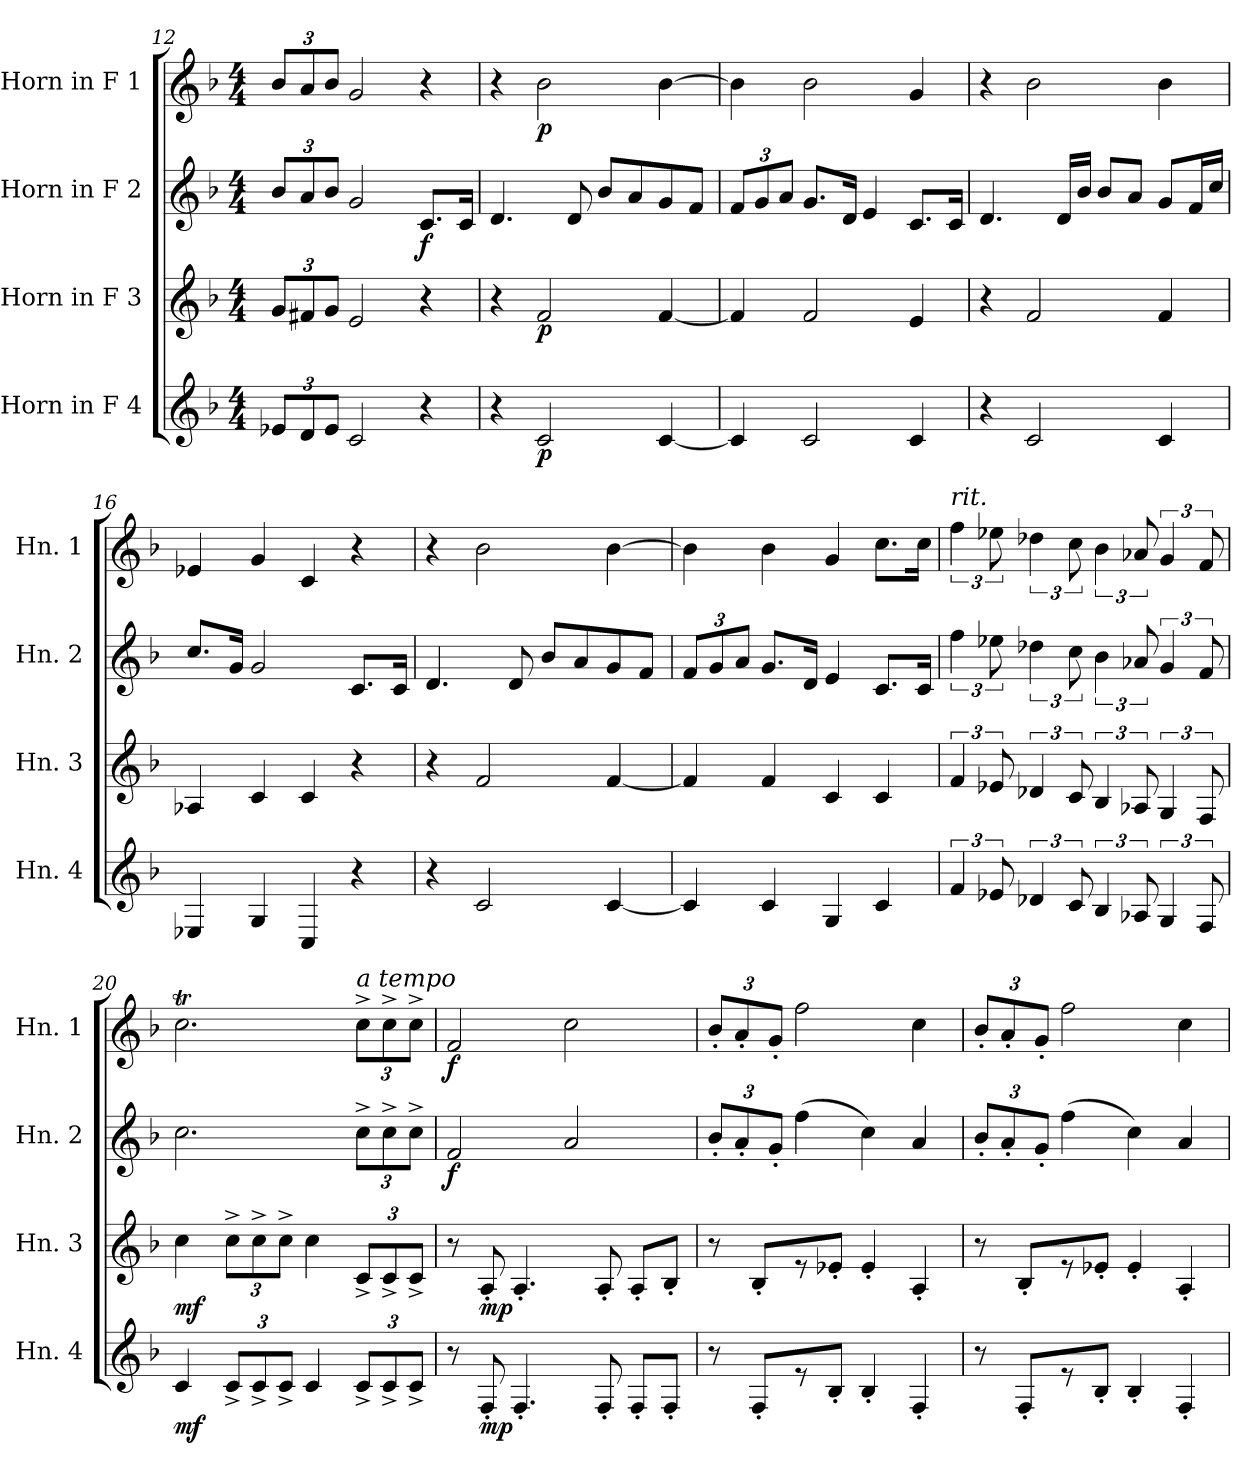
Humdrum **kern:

**kern	**dynam	**kern	**dynam	**kern	**dynam	**kern	**dynam
*part4	*part4	*part3	*part3	*part2	*part2	*part1	*part1
*staff4	*staff4	*staff3	*staff3	*staff2	*staff2	*staff1	*staff1
*I"Horn in F 4	*	*I"Horn in F 3	*	*I"Horn in F 2	*	*I"Horn in F 1	*
*I'Hn. 4	*	*I'Hn. 3	*	*I'Hn. 2	*	*I'Hn. 1	*
*clefG2	*	*clefG2	*	*clefG2	*	*clefG2	*
*ITrd4c7	*	*ITrd4c7	*	*ITrd4c7	*	*ITrd4c7	*
*k[b-e-]	*	*k[b-e-]	*	*k[b-e-]	*	*k[b-e-]	*
*M4/4	*	*M4/4	*	*M4/4	*	*M4/4	*
*Xbrackettup	*	*Xbrackettup	*	*Xbrackettup	*	*Xbrackettup	*
=12	=12	=12	=12	=12	=12	=12	=12
12A-X/L	.	12c/L	.	12e-/L	.	12e-/L	.
12G/	.	12Bn/	.	12d/	.	12d/	.
12A-/J	.	12c/J	.	12e-/J	.	12e-/J	.
2F/	.	2A/	.	2c/	.	2c/	.
!	!	!	!	!	!LO:DY:b	!	!
4r	.	4r	.	8.F/L	f	4r	.
.	.	.	.	16F/Jk	.	.	.
=13	=13	=13	=13	=13	=13	=13	=13
4r	.	4r	.	4.G/	.	4r	.
!	!LO:DY:b	!	!LO:DY:b	!	!	!	!LO:DY:b
2F/	p	2B-/	p	.	.	2e-\	p
.	.	.	.	8G/	.	.	.
.	.	.	.	8e-/L	.	.	.
.	.	.	.	8d/	.	.	.
[4F/	.	[4B-/	.	8c/	.	[4e-\	.
.	.	.	.	8B-/J	.	.	.
!!LO:LB:g=z
=14	=14	=14	=14	=14	=14	=14	=14
4F/]	.	4B-/]	.	12B-/L	.	4e-\]	.
.	.	.	.	12c/	.	.	.
.	.	.	.	12d/J	.	.	.
2F/	.	2B-/	.	8.c/L	.	2e-\	.
.	.	.	.	16G/Jk	.	.	.
.	.	.	.	4A/	.	.	.
4F/	.	4A/	.	8.F/L	.	4c/	.
.	.	.	.	16F/Jk	.	.	.
=15	=15	=15	=15	=15	=15	=15	=15
4r	.	4r	.	4.G/	.	4r	.
2F/	.	2B-/	.	.	.	2e-\	.
.	.	.	.	16G/LL	.	.	.
.	.	.	.	16e-/JJ	.	.	.
.	.	.	.	8e-/L	.	.	.
.	.	.	.	8d/J	.	.	.
4F/	.	4B-/	.	8c/L	.	4e-\	.
.	.	.	.	16B-/L	.	.	.
.	.	.	.	16f/JJ	.	.	.
=16	=16	=16	=16	=16	=16	=16	=16
4AA-X/	.	4D-X/	.	8.f/L	.	4A-X/	.
.	.	.	.	16c/Jk	.	.	.
4C/	.	4F/	.	2c/	.	4c/	.
4FF/	.	4F/	.	.	.	4F/	.
4r	.	4r	.	8.F/L	.	4r	.
.	.	.	.	16F/Jk	.	.	.
=17	=17	=17	=17	=17	=17	=17	=17
4r	.	4r	.	4.G/	.	4r	.
2F/	.	2B-/	.	.	.	2e-\	.
.	.	.	.	8G/	.	.	.
.	.	.	.	8e-/L	.	.	.
.	.	.	.	8d/	.	.	.
[4F/	.	[4B-/	.	8c/	.	[4e-\	.
.	.	.	.	8B-/J	.	.	.
!!LO:PB:g=z
=18	=18	=18	=18	=18	=18	=18	=18
4F/]	.	4B-/]	.	12B-/L	.	4e-\]	.
.	.	.	.	12c/	.	.	.
.	.	.	.	12d/J	.	.	.
4F/	.	4B-/	.	8.c/L	.	4e-\	.
.	.	.	.	16G/Jk	.	.	.
4C/	.	4F/	.	4A/	.	4c/	.
4F/	.	4F/	.	8.F/L	.	8.f\L	.
.	.	.	.	16F/Jk	.	16f\Jk	.
=19	=19	=19	=19	=19	=19	=19	=19
*brackettup	*	*brackettup	*	*brackettup	*	*brackettup	*
!	!	!	!	!	!	!LO:TX:a:i:t=rit.	!
6B-/	.	6B-/	.	6b-\	.	6b-\	.
12A-X/	.	12A-X/	.	12a-X\	.	12a-X\	.
6G-X/	.	6G-X/	.	6g-X\	.	6g-X\	.
12F/	.	12F/	.	12f\	.	12f\	.
6E-/	.	6E-/	.	6e-\	.	6e-\	.
12D-X/	.	12D-X/	.	12d-X/	.	12d-X/	.
6C/	.	6C/	.	6c/	.	6c/	.
12BB-/	.	12BB-/	.	12B-/	.	12B-/	.
=20	=20	=20	=20	=20	=20	=20	=20
!	!LO:DY:b	!	!LO:DY:b	!	!	!	!
4F/	mf	4f\	mf	2.f\	.	2.fT\	.
*Xbrackettup	*	*Xbrackettup	*	*	*	*	*
12F^/L	.	12f^\L	.	.	.	.	.
12F^/	.	12f^\	.	.	.	.	.
12F^/J	.	12f^\J	.	.	.	.	.
4F/	.	4f\	.	.	.	.	.
*	*	*	*	*Xbrackettup	*	*Xbrackettup	*
!	!	!	!	!	!	!LO:TX:a:i:t=a tempo	!
12F^/L	.	12F^/L	.	12f^\L	.	12fTTT^\L	.
12F^/	.	12F^/	.	12f^\	.	12f^\	.
12F^/J	.	12F^/J	.	12f^\J	.	12f^\J	.
!!LO:LB:g=z
=21	=21	=21	=21	=21	=21	=21	=21
!	!	!	!	!	!LO:DY:b	!	!LO:DY:b
8r	.	8r	.	2B-/	f	2B-/	f
!	!LO:DY:b	!	!LO:DY:b	!	!	!	!
8BB-'/	mp	8D'/	mp	.	.	.	.
4.BB-'/	.	4.D'/	.	.	.	.	.
.	.	.	.	2d/	.	2f\	.
8BB-'/	.	8D'/	.	.	.	.	.
8BB-'/L	.	8D'/L	.	.	.	.	.
8BB-'/J	.	8E-'/J	.	.	.	.	.
!!LO:PB:g=z
=22	=22	=22	=22	=22	=22	=22	=22
8r	.	8r	.	12e-'/L	.	12e-'/L	.
.	.	.	.	12d'/	.	12d'/	.
8BB-'/L	.	8E-'/L	.	.	.	.	.
.	.	.	.	12c'/J	.	12c'/J	.
8re	.	8r	.	(>4b-\	.	2b-\	.
8E-'/J	.	8A-X'/J	.	.	.	.	.
4E-'/	.	4A-'/	.	4f\)	.	.	.
4BB-'/	.	4D'/	.	4d/	.	4f\	.
=23	=23	=23	=23	=23	=23	=23	=23
8r	.	8r	.	12e-'/L	.	12e-'/L	.
.	.	.	.	12d'/	.	12d'/	.
8BB-'/L	.	8E-'/L	.	.	.	.	.
.	.	.	.	12c'/J	.	12c'/J	.
8re	.	8r	.	(>4b-\	.	2b-\	.
8E-'/J	.	8A-X'/J	.	.	.	.	.
4E-'/	.	4A-'/	.	4f\)	.	.	.
4BB-'/	.	4D'/	.	4d/	.	4f\	.
=	=	=	=	=	=	=	=
*-	*-	*-	*-	*-	*-	*-	*-
